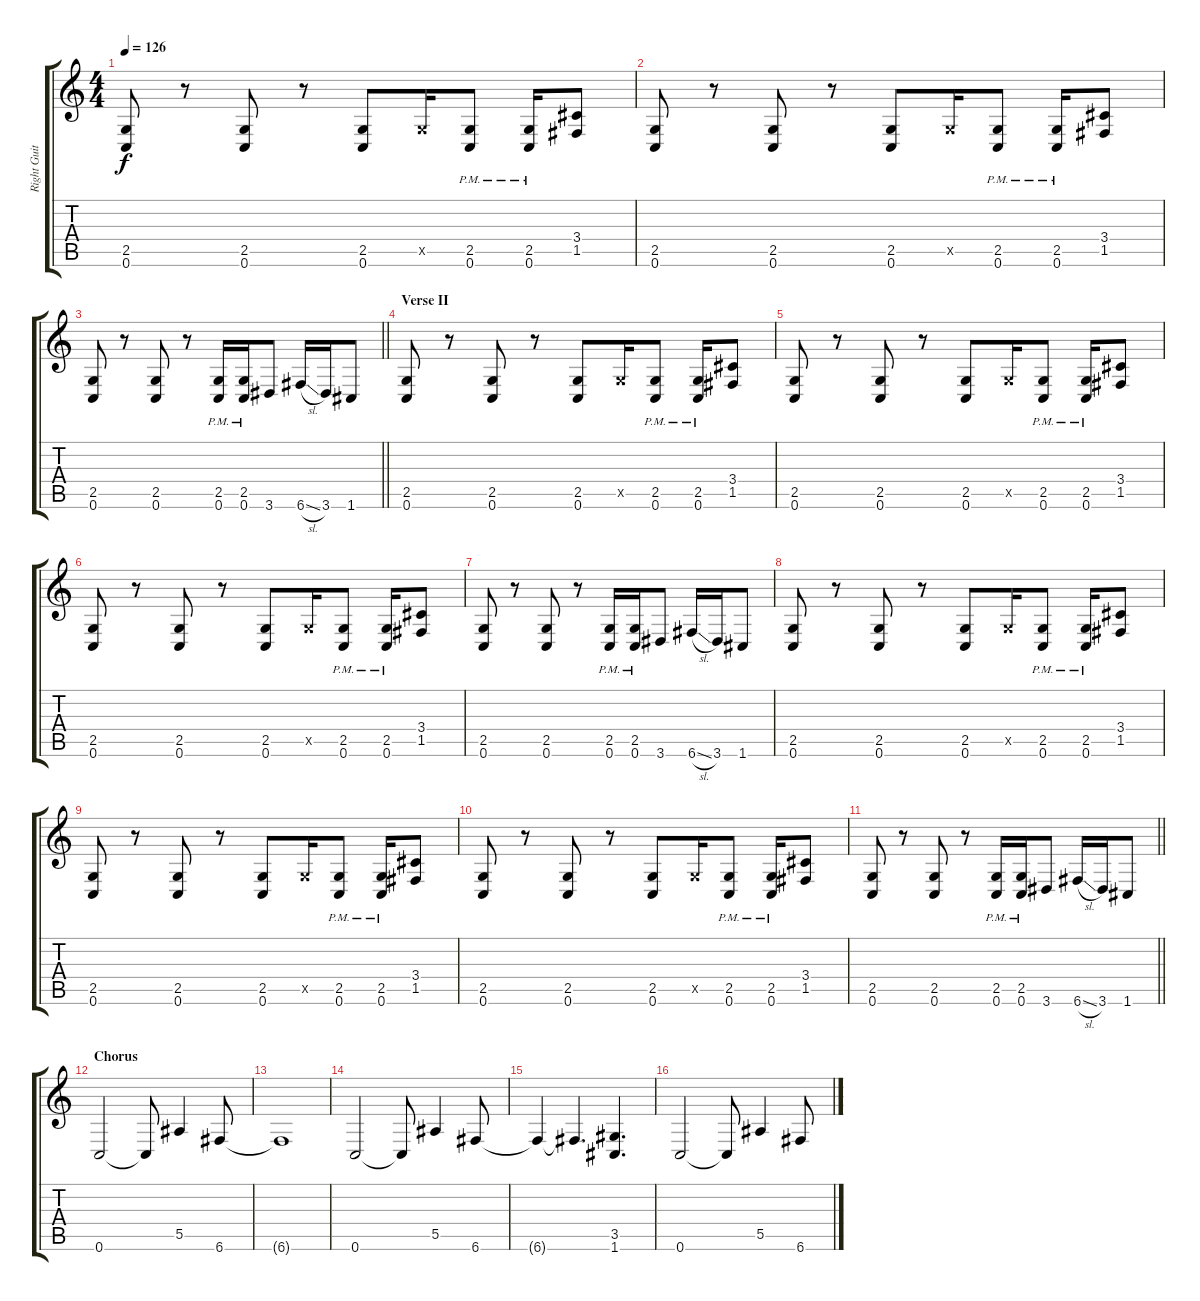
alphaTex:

\track ("Right Guitar" "Right Guit") {instrument distortionguitar}
\staff {score tabs}
\tuning (C4 G3 Eb3 Bb2 F2 C2) {hide}
\ts (4 4)
\tempo 126
\clef g2
\ks c
(2.5 0.6).8{dy f} r.8 (2.5 0.6).8 r.8 (2.5 0.6).8 2.5{x}.16 (2.5{pm} 0.6{pm}).8 (2.5{pm} 0.6{pm}).16 (3.4 1.5).8 |
(2.5 0.6).8 r.8 (2.5 0.6).8 r.8 (2.5 0.6).8 2.5{x}.16 (2.5{pm} 0.6{pm}).8 (2.5{pm} 0.6{pm}).16 (3.4 1.5).8 |
\barLineRight lightlight
(2.5 0.6).8 r.8 (2.5 0.6).8 r.8 (2.5{pm} 0.6{pm}).16 (2.5{pm} 0.6{pm}).16 3.6.8 6.6{sl}.16 3.6.16 1.6.8 |
\section ("" "Verse II")
(2.5 0.6).8 r.8 (2.5 0.6).8 r.8 (2.5 0.6).8 2.5{x}.16 (2.5{pm} 0.6{pm}).8 (2.5{pm} 0.6{pm}).16 (3.4 1.5).8 |
(2.5 0.6).8 r.8 (2.5 0.6).8 r.8 (2.5 0.6).8 2.5{x}.16 (2.5{pm} 0.6{pm}).8 (2.5{pm} 0.6{pm}).16 (3.4 1.5).8 |
(2.5 0.6).8 r.8 (2.5 0.6).8 r.8 (2.5 0.6).8 2.5{x}.16 (2.5{pm} 0.6{pm}).8 (2.5{pm} 0.6{pm}).16 (3.4 1.5).8 |
(2.5 0.6).8 r.8 (2.5 0.6).8 r.8 (2.5{pm} 0.6{pm}).16 (2.5{pm} 0.6{pm}).16 3.6.8 6.6{sl}.16 3.6.16 1.6.8 |
(2.5 0.6).8 r.8 (2.5 0.6).8 r.8 (2.5 0.6).8 2.5{x}.16 (2.5{pm} 0.6{pm}).8 (2.5{pm} 0.6{pm}).16 (3.4 1.5).8 |
(2.5 0.6).8 r.8 (2.5 0.6).8 r.8 (2.5 0.6).8 2.5{x}.16 (2.5{pm} 0.6{pm}).8 (2.5{pm} 0.6{pm}).16 (3.4 1.5).8 |
(2.5 0.6).8 r.8 (2.5 0.6).8 r.8 (2.5 0.6).8 2.5{x}.16 (2.5{pm} 0.6{pm}).8 (2.5{pm} 0.6{pm}).16 (3.4 1.5).8 |
\barLineRight lightlight
(2.5 0.6).8 r.8 (2.5 0.6).8 r.8 (2.5{pm} 0.6{pm}).16 (2.5{pm} 0.6{pm}).16 3.6.8 6.6{sl}.16 3.6.16 1.6.8 |
\section ("" "Chorus")
0.6.2 0.6{t}.8 5.5.4 6.6.8 |
6.6{t}.1 |
0.6.2 0.6{t}.8 5.5.4 6.6.8 |
6.6{t}.4 6.6{t}.4{d} (3.5 1.6).4{d} |
0.6.2 0.6{t}.8 5.5.4 6.6.8
